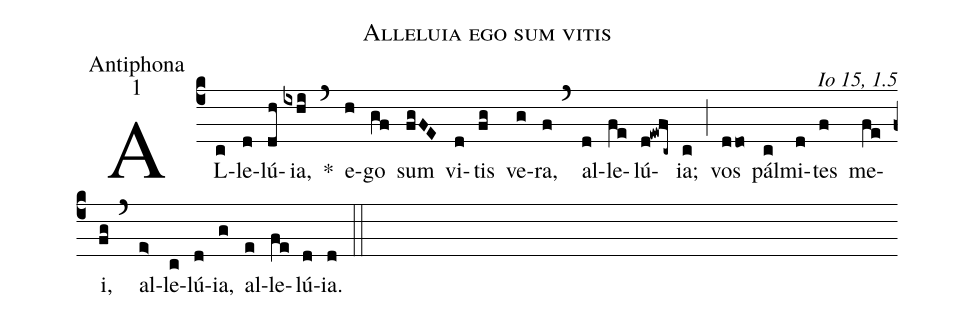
name:Alleluia ego sum vitis;
office-part:Antiphona;
mode:1;
commentary:Io 15, 1.5;
%%
(c4) AL(c)le(d)lú(dh)ia,(ixhi) *(`) e(h)go(gf) sum(fgFE) vi(d)tis(fg) ve(g)ra,(f) (`) al(d)le(fe)lú(d!ewfc~)ia;(c) (;) vos(ddo) pál(c)mi(d)tes(f) me(fe)i,(fg) (`) al(e>)le(c)lú(d)ia,(g) al(e)le(fe)lú(d)ia.(d) (::)
